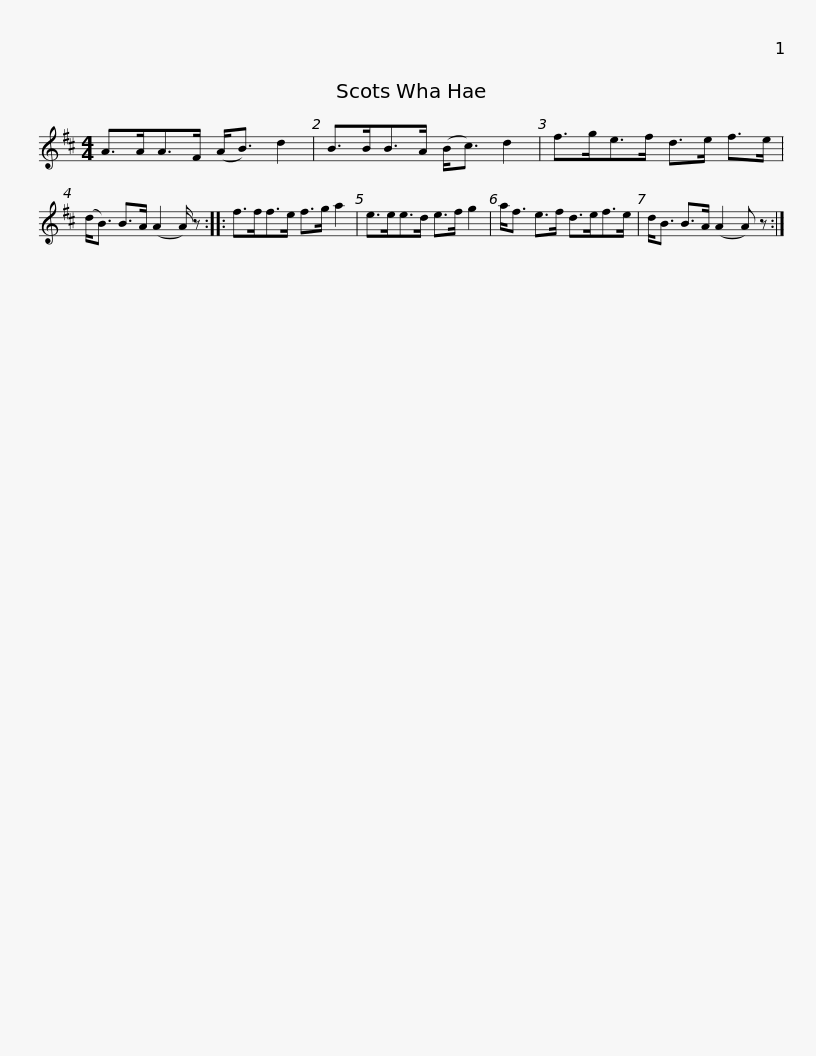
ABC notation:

X:1
L:1/8
M:4/4
I:linebreak $
K:D
V:1 treble
V:1
 A>AA>F (A<B) d2 | B>BB>A (B<c) d2 | f>ge>f d>e f>e | (d<B) B>A (A2 A/) z :: f>ff>e f>g a2 |$ %5
 e>ee>d e>f g2 | a<f e>f d>ef>e | d<B B>A (A2 A) z :| %8
